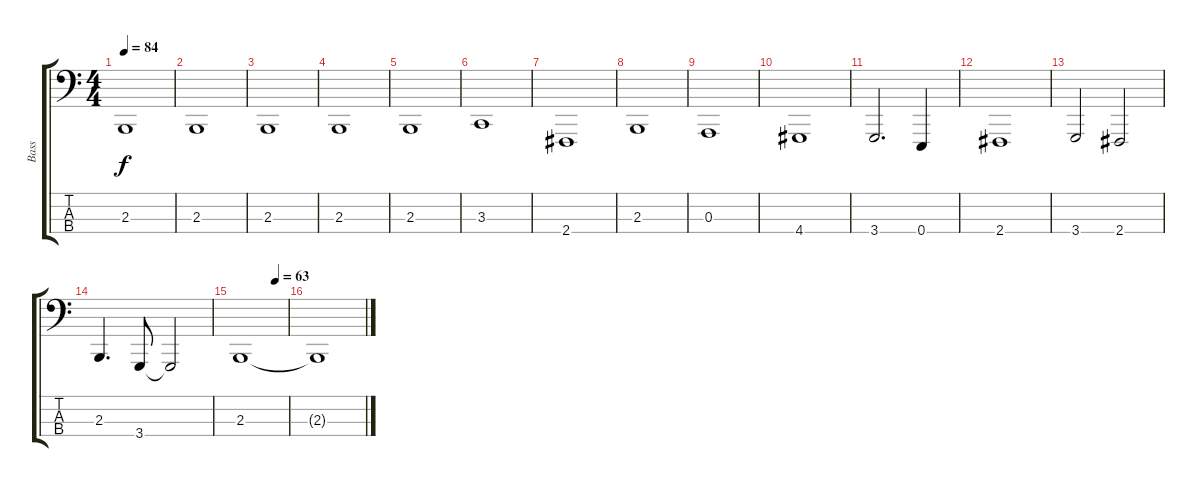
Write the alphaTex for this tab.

\track ("Bass" "Bass") {instrument percussiveorgan}
\staff {score tabs}
\tuning (G2 D2 A1 E1) {hide}
\ts (4 4)
\tempo 84
\clef f4
\ks c
2.3.1{dy f} |
2.3.1 |
2.3.1 |
2.3.1 |
2.3.1 |
3.3.1 |
2.4.1 |
2.3.1 |
0.3.1 |
4.4.1 |
3.4.2{d} 0.4.4 |
2.4.1 |
3.4.2 2.4.2 |
2.3.4{d} 3.4.8 3.4{t}.2 |
\tempo (63 0.75)
2.3.1 |
2.3{t}.1
